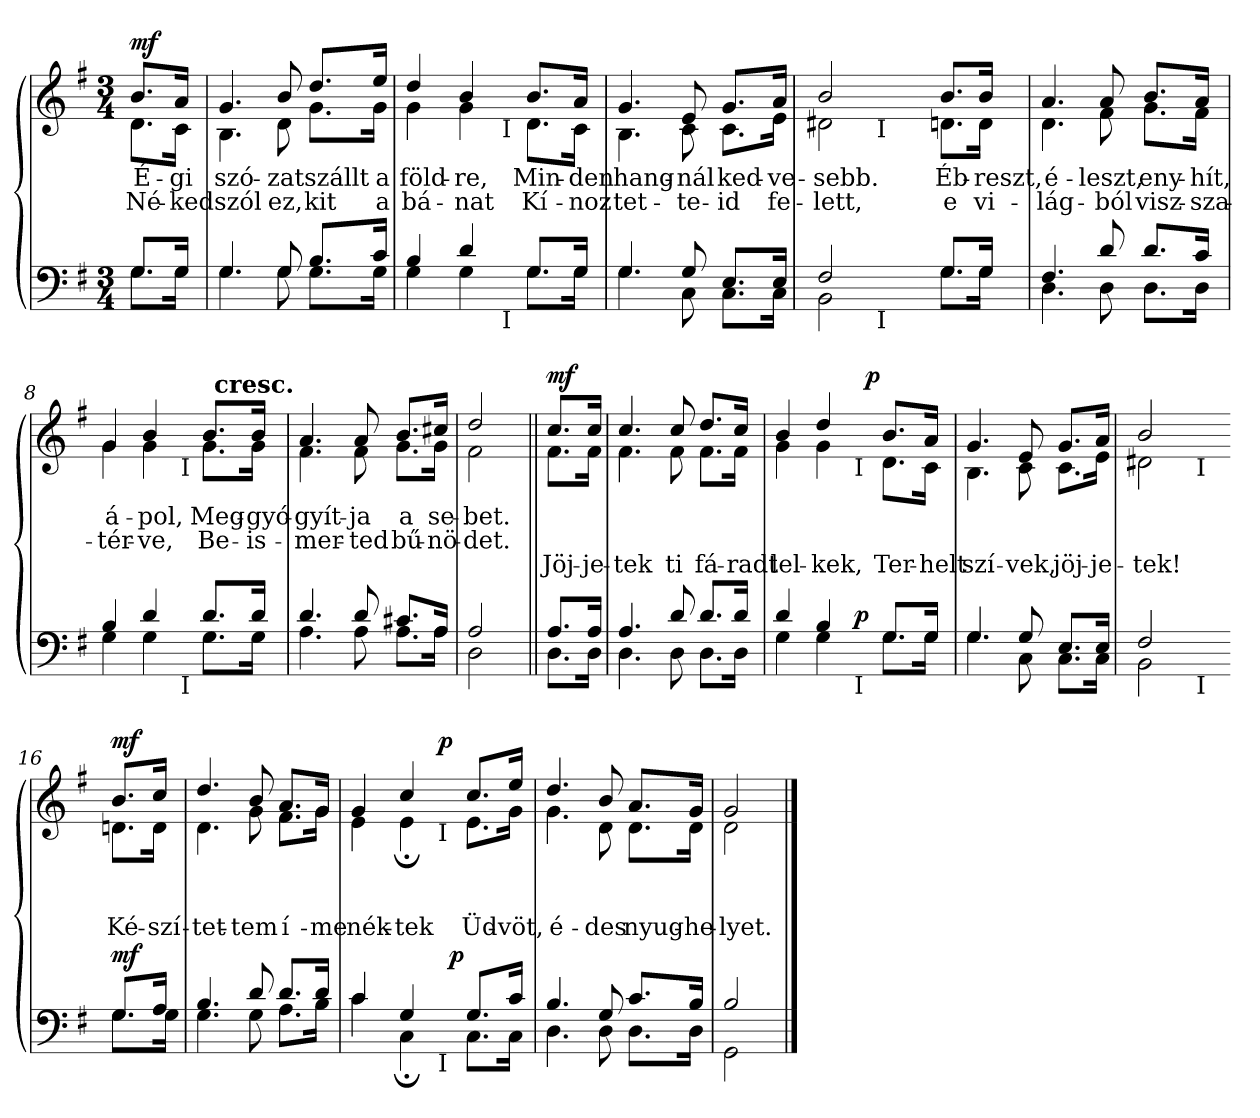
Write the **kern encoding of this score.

**kern	**dynam	**kern	**text	**text	**text	**dynam
*part2	*part2	*part1	*part1	*part1	*part1	*part1
*staff2	*staff2	*staff1	*staff1	*staff1	*staff1	*staff1
*clefF4	*	*clefG2	*	*	*	*
*k[f#]	*	*k[f#]	*	*	*	*
*e:	*	*e:	*	*	*	*
*M3/4	*	*M3/4	*	*	*	*
=1	=1	=1	=1	=1	=1	=1
*^	*	*	*	*	*	*
!	!	!	!LO:TX:a:B:t=Andante	!	!	!	!
!	!	!	!	!LO:LY:b	!LO:LY:b	!	!LO:DY:b
*	*	*	*^	*	*	*	*
8.G/L	8.G\L	.	8.b/L	8.d\L	É-	Né-	.	mf
!	!	!	!	!	!LO:LY:b	!LO:LY:b	!	!
16G/Jk	16G\Jk	.	16a/Jk	16c\Jk	-gi	-ked	.	.
=2	=2	=2	=2	=2	=2	=2	=2	=2
!	!	!	!	!	!LO:LY:b	!LO:LY:b	!	!
4.G/	4.G\	.	4.g/	4.B\	szó-	szól	.	.
!	!	!	!	!	!LO:LY:b	!LO:LY:b	!	!
8G/	8G\	.	8b/	8d\	-zat	ez,	.	.
!	!	!	!	!	!LO:LY:b	!LO:LY:b	!	!
8.B/L	8.G\L	.	8.dd/L	8.g\L	szállt	kit	.	.
!	!	!	!	!	!LO:LY:b	!LO:LY:b	!	!
16c/Jk	16G\Jk	.	16ee/Jk	16g\Jk	a	a	.	.
*	*	*	*v	*v	*	*	*	*
=3	=3	=3	=3	=3	=3	=3	=3
*	*	*	*^	*	*	*	*
!	!	!	!	!	!LO:LY:b	!LO:LY:b	!	!
*	*^	*	*	*^	*	*	*	*
4B/	4G\	4ryy	.	4dd/	4g\	4ryy	föld-	bá-	.	.
!	!	!	!	!	!	!	!LO:LY:b	!LO:LY:b	!	!
4d/	4G\	8ryy	.	4b/	4g\	8ryy	-re,	-nat	.	.
.	.	32ryy	.	.	.	32ryy	.	.	.	.
!	!	!	!	!	!	!LO:TX:b:t=I	!	!	!	!
!	!	!LO:TX:b:t=I	!	!	!	!	!	!	!	!
.	.	4ryy	.	.	.	4ryy	.	.	.	.
!	!	!	!	!	!	!	!LO:LY:b	!LO:LY:b	!	!
8.G/L	8.G\L	.	.	8.b/L	8.d\L	.	Min-	Kí-	.	.
.	.	16.ryy	.	.	.	16.ryy	.	.	.	.
!	!	!	!	!	!	!	!LO:LY:b	!LO:LY:b	!	!
16G/Jk	16G\Jk	.	.	16a/Jk	16c\Jk	.	-den	-noz	.	.
*	*v	*v	*	*	*	*	*	*	*	*
*	*	*	*v	*v	*v	*	*	*	*
=4	=4	=4	=4	=4	=4	=4	=4
*	*^	*	*^	*	*	*	*
*	*	*	*	*	*^	*	*	*	*
!	!	!	!	!	!	!	!LO:LY:b	!LO:LY:b	!	!
*	*v	*v	*	*	*	*	*	*	*	*
*	*	*	*	*v	*v	*	*	*	*
4.G/	4.G\	.	4.g/	4.B\	hang-	tet-	.	.
!	!	!	!	!	!LO:LY:b	!LO:LY:b	!	!
8G/	8C\	.	8e/	8c\	-nál	-te-	.	.
!	!	!	!	!	!LO:LY:b	!LO:LY:b	!	!
8.E/L	8.C\L	.	8.g/L	8.c\L	ked-	-id	.	.
!	!	!	!	!	!LO:LY:b	!LO:LY:b	!	!
16E/Jk	16C\Jk	.	16a/Jk	16e\Jk	-ve-	fe-	.	.
*	*	*	*v	*v	*	*	*	*
=5	=5	=5	=5	=5	=5	=5	=5
*	*	*	*^	*	*	*	*
!	!	!	!	!	!LO:LY:b	!LO:LY:b	!	!
*	*^	*	*	*^	*	*	*	*
2F#/	2BB\	4ryy	.	2b/	2d#X\	4ryy	-sebb.	-lett,	.	.
.	.	32ryy	.	.	.	32ryy	.	.	.	.
!	!	!	!	!	!	!LO:TX:b:t=I	!	!	!	!
!	!	!LO:TX:b:t=I	!	!	!	!	!	!	!	!
.	.	8..ryy	.	.	.	8..ryy	.	.	.	.
*	*v	*v	*	*	*	*	*	*	*	*
*	*	*	*v	*v	*v	*	*	*	*
!!LO:LB:g=z
=6-	=6-	=6-	=6-	=6-	=6-	=6-	=6-
*	*^	*	*^	*	*	*	*
*	*	*	*	*	*^	*	*	*	*
!	!	!	!	!	!	!	!LO:LY:b	!LO:LY:b	!	!
*	*v	*v	*	*	*	*	*	*	*	*
*	*	*	*	*v	*v	*	*	*	*
8.G/L	8.G\L	.	8.b/L	8.dn\L	Éb-	e	.	.
!	!	!	!	!	!LO:LY:b	!LO:LY:b	!	!
16G/Jk	16G\Jk	.	16b/Jk	16d\Jk	-reszt,	vi-	.	.
=7	=7	=7	=7	=7	=7	=7	=7	=7
!	!	!	!	!	!LO:LY:b	!LO:LY:b	!	!
4.F#/	4.D\	.	4.a/	4.d\	é-	-lág-	.	.
!	!	!	!	!	!LO:LY:b	!LO:LY:b	!	!
8d/	8D\	.	8a/	8f#\	-leszt,	-ból	.	.
!	!	!	!	!	!LO:LY:b	!LO:LY:b	!	!
8.d/L	8.D\L	.	8.b/L	8.g\L	eny-	visz-	.	.
!	!	!	!	!	!LO:LY:b	!LO:LY:b	!	!
16c/Jk	16D\Jk	.	16a/Jk	16f#\Jk	-hít,	-sza-	.	.
*	*	*	*v	*v	*	*	*	*
=8	=8	=8	=8	=8	=8	=8	=8
*	*	*	*^	*	*	*	*
!	!	!	!	!	!LO:LY:b	!LO:LY:b	!	!
*	*^	*	*^	*^	*	*	*	*
4B/	4G\	4ryy	.	4g/	4g\	4ryy	2ryy	á-	-tér-	.	.
!	!	!	!	!	!	!	!	!LO:LY:b	!LO:LY:b	!	!
4d/	4G\	8ryy	.	4b/	4g\	8ryy	.	-pol,	-ve,	.	.
.	.	32ryy	.	.	.	32ryy	.	.	.	.	.
!	!	!	!	!	!	!LO:TX:b:t=I	!	!	!	!	!
!	!	!LO:TX:b:t=I	!	!	!	!	!	!	!	!	!
.	.	4ryy	.	.	.	4ryy	.	.	.	.	.
!	!	!	!	!	!	!	!	!LO:LY:b	!LO:LY:b	!	!
8.d/L	8.G\L	.	.	8.b/L	8.g\L	.	32ryy	Meg-	Be-	.	.
!	!	!	!	!	!	!	!LO:TX:a:B:t=cresc.	!	!	!	!
.	.	.	.	.	.	.	8..ryy	.	.	.	.
.	.	16.ryy	.	.	.	16.ryy	.	.	.	.	.
!	!	!	!	!	!	!	!	!LO:LY:b	!LO:LY:b	!	!
16d/Jk	16G\Jk	.	.	16b/Jk	16g\Jk	.	.	-gyó-	-is-	.	.
*	*v	*v	*	*	*	*	*	*	*	*	*
*	*	*	*v	*v	*v	*v	*	*	*	*
=9	=9	=9	=9	=9	=9	=9	=9
*	*^	*	*^	*	*	*	*
*	*	*	*	*	*^	*	*	*	*
*	*	*	*	*	*	*^	*	*	*	*
!	!	!	!	!	!	!	!	!LO:LY:b	!LO:LY:b	!	!
*	*v	*v	*	*	*	*	*	*	*	*	*
*	*	*	*	*v	*v	*v	*	*	*	*
4.d/	4.A\	.	4.a/	4.f#\	-gyít-	-mer-	.	.
!	!	!	!	!	!LO:LY:b	!LO:LY:b	!	!
8d/	8A\	.	8a/	8f#\	-ja	-ted	.	.
!	!	!	!	!	!LO:LY:b	!LO:LY:b	!	!
8.c#X/L	8.A\L	.	8.b/L	8.g\L	a	bű-	.	.
!	!	!	!	!	!LO:LY:b	!LO:LY:b	!	!
16A/Jk	16A\Jk	.	16cc#X/Jk	16g\Jk	se-	-nö-	.	.
=10	=10	=10	=10	=10	=10	=10	=10	=10
!	!	!	!	!	!LO:LY:b	!LO:LY:b	!	!
2A/	2D\	.	2dd/	2f#\	-bet.	-det.	.	.
!!LO:LB:g=z	!!
=11||	=11||	=11||	=11||	=11||	=11||	=11||	=11||	=11||
!	!	!	!	!	!	!	!LO:LY:b	!LO:DY:a
8.A/L	8.D\L	.	8.cc/L	8.f#\L	.	.	Jöj-	mf
!	!	!	!	!	!	!	!LO:LY:b	!
16A/Jk	16D\Jk	.	16cc/Jk	16f#\Jk	.	.	-je-	.
=12	=12	=12	=12	=12	=12	=12	=12	=12
!	!	!	!	!	!	!	!LO:LY:b	!
4.A/	4.D\	.	4.cc/	4.f#\	.	.	-tek	.
!	!	!	!	!	!	!	!LO:LY:b	!
8d/	8D\	.	8cc/	8f#\	.	.	ti	.
!	!	!	!	!	!	!	!LO:LY:b	!
8.d/L	8.D\L	.	8.dd/L	8.f#\L	.	.	fá-	.
!	!	!	!	!	!	!	!LO:LY:b	!
16d/Jk	16D\Jk	.	16cc/Jk	16f#\Jk	.	.	-radt	.
*	*	*	*v	*v	*	*	*	*
=13	=13	=13	=13	=13	=13	=13	=13
*	*	*	*^	*	*	*	*
!	!	!	!	!	!	!	!LO:LY:b	!
*	*^	*	*^	*^	*	*	*	*
4d/	4G\	4ryy	.	4b/	4g\	4..ryy	4ryy	.	.	lel-	.
!	!	!	!	!	!	!	!	!	!	!LO:LY:b	!
4B/	4G\	8ryy	.	4dd/	4g\	.	8ryy	.	.	-kek,	.
.	.	32ryy	.	.	.	.	32ryy	.	.	.	.
!	!	!	!	!	!	!	!LO:TX:b:t=I	!	!	!	!
!	!	!LO:TX:b:t=I	!	!	!	!	!	!	!	!	!
!	!	!	!LO:DY:a	!	!	!	!	!	!	!	!
.	.	4ryy	p	.	.	.	4ryy	.	.	.	.
!	!	!	!	!	!	!	!	!	!	!	!LO:DY:a
.	.	.	.	.	.	4ryy	.	.	.	.	p
!	!	!	!	!	!	!	!	!	!	!LO:LY:b	!
8.G/L	8.G\L	.	.	8.b/L	8.d\L	.	.	.	.	Ter-	.
.	.	16.ryy	.	.	.	.	16.ryy	.	.	.	.
!	!	!	!	!	!	!	!	!	!	!LO:LY:b	!
16G/Jk	16G\Jk	.	.	16a/Jk	16c\Jk	16ryy	.	.	.	-helt	.
*	*v	*v	*	*	*	*	*	*	*	*	*
*	*	*	*v	*v	*v	*v	*	*	*	*
=14	=14	=14	=14	=14	=14	=14	=14
*	*^	*	*^	*	*	*	*
*	*	*	*	*	*^	*	*	*	*
*	*	*	*	*	*	*^	*	*	*	*
!	!	!	!	!	!	!	!	!	!	!LO:LY:b	!
*	*v	*v	*	*	*	*	*	*	*	*	*
*	*	*	*	*v	*v	*v	*	*	*	*
4.G/	4.G\	.	4.g/	4.B\	.	.	szí-	.
!	!	!	!	!	!	!	!LO:LY:b	!
8G/	8C\	.	8e/	8c\	.	.	-vek,	.
!	!	!	!	!	!	!	!LO:LY:b	!
8.E/L	8.C\L	.	8.g/L	8.c\L	.	.	jöj-	.
!	!	!	!	!	!	!	!LO:LY:b	!
16E/Jk	16C\Jk	.	16a/Jk	16e\Jk	.	.	-je-	.
*	*	*	*v	*v	*	*	*	*
=15	=15	=15	=15	=15	=15	=15	=15
*	*	*	*^	*	*	*	*
!	!	!	!	!	!	!	!LO:LY:b	!
*	*^	*	*	*^	*	*	*	*
2F#/	2BB\	4ryy	.	2b/	2d#X\	4ryy	.	.	-tek!	.
.	.	16ryy	.	.	.	16ryy	.	.	.	.
!	!	!	!	!	!	!LO:TX:b:t=I	!	!	!	!
!	!	!LO:TX:b:t=I	!	!	!	!	!	!	!	!
.	.	8.ryy	.	.	.	8.ryy	.	.	.	.
*	*v	*v	*	*	*	*	*	*	*	*
*	*	*	*v	*v	*v	*	*	*	*
!!LO:LB:g=z
=16-	=16-	=16-	=16-	=16-	=16-	=16-	=16-
*	*^	*	*^	*	*	*	*
*	*	*	*	*	*^	*	*	*	*
!	!	!	!LO:DY:a	!	!	!	!	!	!LO:LY:b	!LO:DY:a
*	*v	*v	*	*	*	*	*	*	*	*
*	*	*	*	*v	*v	*	*	*	*
8.G/L	8.G\L	mf	8.b/L	8.dn\L	.	.	Ké-	mf
!	!	!	!	!	!	!	!LO:LY:b	!
16A/Jk	16G\Jk	.	16cc/Jk	16d\Jk	.	.	-szí-	.
=17	=17	=17	=17	=17	=17	=17	=17	=17
!	!	!	!	!	!	!	!LO:LY:b	!
4.B/	4.G\	.	4.dd/	4.d\	.	.	-tet-	.
!	!	!	!	!	!	!	!LO:LY:b	!
8d/	8G\	.	8b/	8g\	.	.	-tem	.
!	!	!	!	!	!	!	!LO:LY:b	!
8.d/L	8.A\L	.	8.a/L	8.f#\L	.	.	í-	.
!	!	!	!	!	!	!	!LO:LY:b	!
16d/Jk	16B\Jk	.	16g/Jk	16g\Jk	.	.	-me	.
*	*	*	*v	*v	*	*	*	*
=18	=18	=18	=18	=18	=18	=18	=18
*	*	*	*^	*	*	*	*
!	!	!	!	!	!	!	!LO:LY:b	!
*^	*^	*	*	*^	*	*	*	*
4c/	4c\	4..ryy	4ryy	.	4g/	4e\	4ryy	.	.	nék-	.
!	!	!	!	!	!	!	!	!	!	!LO:LY:b	!
4G/	4C;<\	.	8ryy	.	4cc/	4e;<\	8ryy	.	.	-tek	.
.	.	.	32ryy	.	.	.	32ryy	.	.	.	.
!	!	!	!	!	!	!	!LO:TX:b:t=I	!	!	!	!
!	!	!	!LO:TX:b:t=I	!	!	!	!	!	!	!	!
!	!	!	!	!	!	!	!	!	!	!	!LO:DY:a
.	.	.	4ryy	.	.	.	4ryy	.	.	.	p
!	!	!	!	!LO:DY:a	!	!	!	!	!	!	!
.	.	4ryy	.	p	.	.	.	.	.	.	.
!	!	!	!	!	!	!	!	!	!	!LO:LY:b	!
8.G/L	8.C\L	.	.	.	8.cc/L	8.e\L	.	.	.	Üd-	.
.	.	.	16.ryy	.	.	.	16.ryy	.	.	.	.
!	!	!	!	!	!	!	!	!	!	!LO:LY:b	!
16c/Jk	16C\Jk	16ryy	.	.	16ee/Jk	16g\Jk	.	.	.	-vöt,	.
*	*v	*v	*v	*	*	*	*	*	*	*	*
*	*	*	*v	*v	*v	*	*	*	*
=19	=19	=19	=19	=19	=19	=19	=19
*^	*	*	*^	*	*	*	*
*	*	*^	*	*	*^	*	*	*	*
!	!	!	!	!	!	!	!	!	!	!LO:LY:b	!
*	*v	*v	*v	*	*	*	*	*	*	*	*
*	*	*	*	*v	*v	*	*	*	*
4.B/	4.D\	.	4.dd/	4.g\	.	.	é-	.
!	!	!	!	!	!	!	!LO:LY:b	!
8G/	8D\	.	8b/	8d\	.	.	-des	.
!	!	!	!	!	!	!	!LO:LY:b	!
8.c/L	8.D\L	.	8.a/L	8.d\L	.	.	nyug-	.
!	!	!	!	!	!	!	!LO:LY:b	!
16B/Jk	16D\Jk	.	16g/Jk	16d\Jk	.	.	-he-	.
=20	=20	=20	=20	=20	=20	=20	=20	=20
!	!	!	!	!	!	!	!LO:LY:b	!
2B/	2GG\	.	2g/	2d\	.	.	-lyet.	.
*v	*v	*	*	*	*	*	*	*
*	*	*v	*v	*	*	*	*
==	==	==	==	==	==	==
*-	*-	*-	*-	*-	*-	*-
